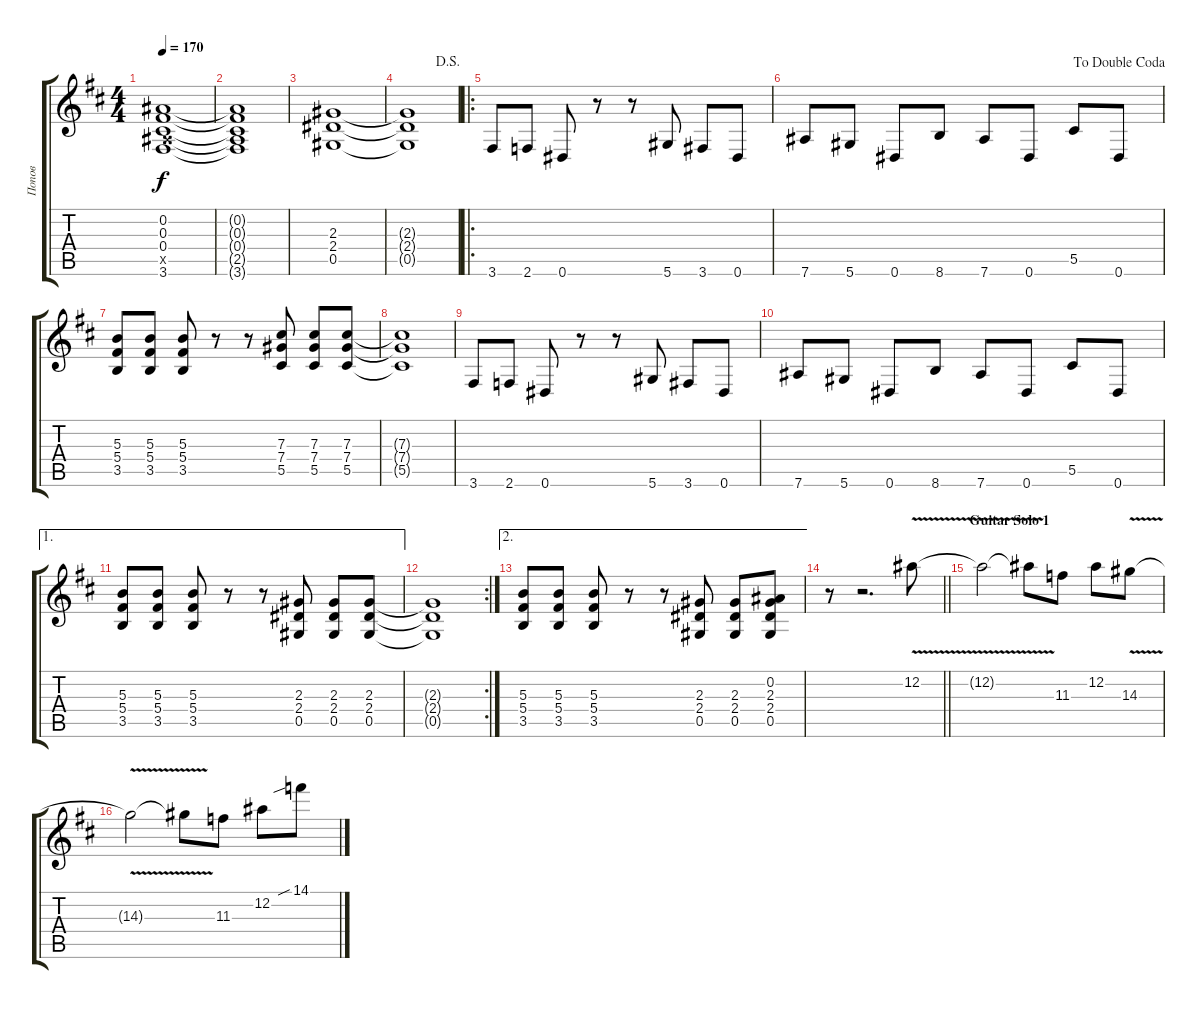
\track ("Попов" "Попов") {instrument distortionguitar}
\staff {score tabs}
\tuning (Eb4 Bb3 Gb3 Db3 Ab2 Eb2) {hide}
\ts (4 4)
\tempo 170
\clef g2
\ks d
(0.2 0.3 0.4 2.5{x} 3.6).1{dy f} |
(0.2{t} 0.3{t} 0.4{t} 2.5{t} 3.6{t}).1 |
(2.3 2.4 0.5).1 |
\jump dalsegno
(2.3{t} 2.4{t} 0.5{t}).1 |
\ro
3.6.8 2.6.8 0.6.8 r.8 r.8 5.6.8 3.6.8 0.6.8 |
\jump dadoublecoda
7.6.8 5.6.8 0.6.8 8.6.8 7.6.8 0.6.8 5.5.8 0.6.8 |
(5.3 5.4 3.5).8 (5.3 5.4 3.5).8 (5.3 5.4 3.5).8 r.8 r.8 (7.3 7.4 5.5).8 (7.3 7.4 5.5).8 (7.3 7.4 5.5).8 |
(7.3{t} 7.4{t} 5.5{t}).1 |
3.6.8 2.6.8 0.6.8 r.8 r.8 5.6.8 3.6.8 0.6.8 |
7.6.8 5.6.8 0.6.8 8.6.8 7.6.8 0.6.8 5.5.8 0.6.8 |
\ae 1
(5.3 5.4 3.5).8 (5.3 5.4 3.5).8 (5.3 5.4 3.5).8 r.8 r.8 (2.3 2.4 0.5).8 (2.3 2.4 0.5).8 (2.3 2.4 0.5).8 |
\rc 2
(2.3{t} 2.4{t} 0.5{t}).1 |
\ae 2
(5.3 5.4 3.5).8 (5.3 5.4 3.5).8 (5.3 5.4 3.5).8 r.8 r.8 (2.3 2.4 0.5).8 (2.3 2.4 0.5).8 (0.2 2.3 2.4 0.5).8 |
\barLineRight lightlight
r.8 r.2{d} 12.2{v}.8 |
\section ("" "Guitar Solo 1")
12.2{v t}.2 12.2{v t}.8 11.3.8 12.2.8 14.3{v}.8 |
14.3{v t}.2 14.3{v t}.8 11.3.8 12.2.8 14.1{sib}.8
